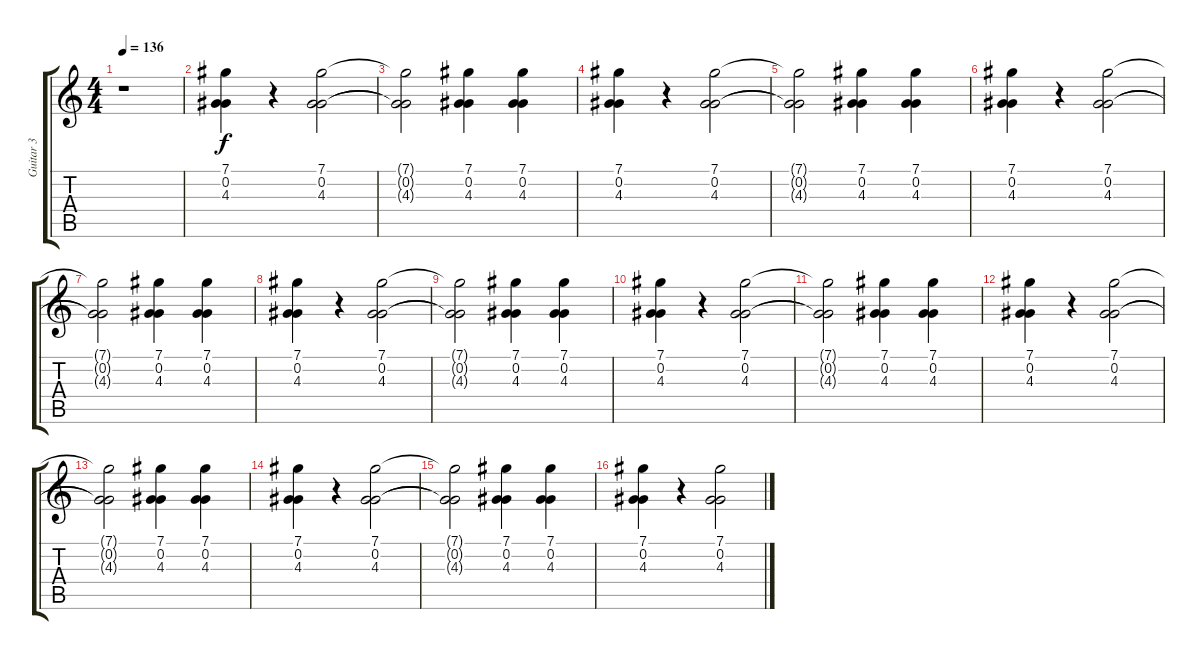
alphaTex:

\track ("Guitar 3" "Guitar 3") {instrument distortionguitar}
\staff {score tabs}
\tuning (Db4 Ab3 E3 Db3 Ab2 Db2) {hide}
\ts (4 4)
\tempo 136
\clef g2
\ks c
r.1{dy f} |
(7.1 0.2 4.3).4 r.4 (7.1 0.2 4.3).2 |
(7.1{t} 0.2{t} 4.3{t}).2 (7.1 0.2 4.3).4 (7.1 0.2 4.3).4 |
(7.1 0.2 4.3).4 r.4 (7.1 0.2 4.3).2 |
(7.1{t} 0.2{t} 4.3{t}).2 (7.1 0.2 4.3).4 (7.1 0.2 4.3).4 |
(7.1 0.2 4.3).4 r.4 (7.1 0.2 4.3).2 |
(7.1{t} 0.2{t} 4.3{t}).2 (7.1 0.2 4.3).4 (7.1 0.2 4.3).4 |
(7.1 0.2 4.3).4 r.4 (7.1 0.2 4.3).2 |
(7.1{t} 0.2{t} 4.3{t}).2 (7.1 0.2 4.3).4 (7.1 0.2 4.3).4 |
(7.1 0.2 4.3).4 r.4 (7.1 0.2 4.3).2 |
(7.1{t} 0.2{t} 4.3{t}).2 (7.1 0.2 4.3).4 (7.1 0.2 4.3).4 |
(7.1 0.2 4.3).4 r.4 (7.1 0.2 4.3).2 |
(7.1{t} 0.2{t} 4.3{t}).2 (7.1 0.2 4.3).4 (7.1 0.2 4.3).4 |
(7.1 0.2 4.3).4 r.4 (7.1 0.2 4.3).2 |
(7.1{t} 0.2{t} 4.3{t}).2 (7.1 0.2 4.3).4 (7.1 0.2 4.3).4 |
(7.1 0.2 4.3).4 r.4 (7.1 0.2 4.3).2
